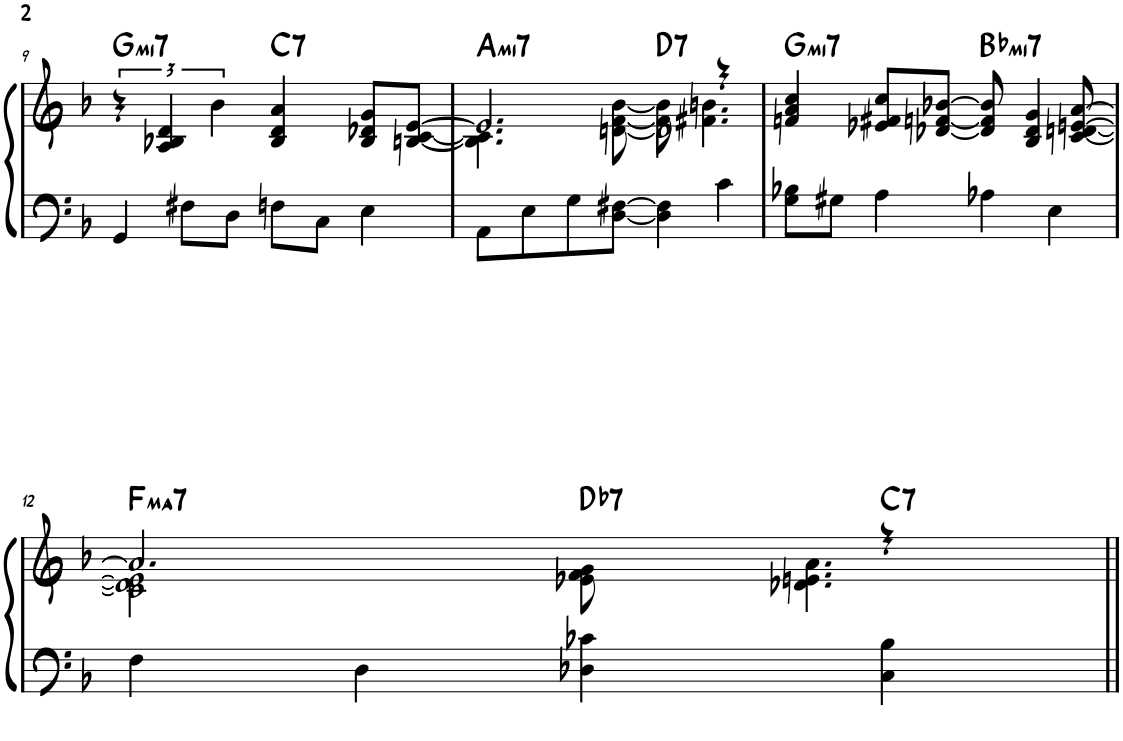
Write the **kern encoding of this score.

**kern	**kern	**harte
*part1	*part1	*part1
*staff2	*staff1	*
*I"Piano	*	*
*I'Pno.	*	*
!!LO:PB:g=z
*clefF4	*clefG2	*
*k[b-]	*k[b-]	*
*M4/4	*M4/4	*
=9	=9	=9
!	!	!LO:H:kt=mi7
4GG/	6r	G:min7
.	6A/ 6B-X/ 6d/	.
8F#X\L	.	.
.	6b-\	.
8D\J	.	.
!	!	!LO:H:kt=7
8Fn\L	4B-/ 4d/ 4a/	C:7
8C\J	.	.
4E\	8B-/ 8d-X/ 8g/L	.
.	[<8Bn/ [8c/ [8e/J	.
=10	=10	=10
*	*^	*
*	*	*^	*
!	!	!	!	!LO:H:kt=mi7
8AA\L	2.e/]	4.B\] 4.c\]	2ryy	A:min7
8E\	.	.	.	.
8G\	.	.	.	.
[8D\ [8F#X\J	.	[8dn\ [8f\ [8b-\	.	.
!	!	!	!	!LO:H:kt=7
4D\] 4F#\]	.	8f\] 8b-\]	2d\]	D:7
.	.	4.f#X\ 4.bn\	.	.
4c\	4r	.	.	.
*	*v	*v	*v	*
=11	=11	=11
!	!	!LO:H:kt=mi7
8G\ 8B-X\L	4fn/ 4a/ 4cc/	G:min7
8G#X\J	.	.
4A\	8e-X/ 8f#X/ 8cc/L	.
.	[8d-X/ [8fn/ [8b-X/J	.
!	!	!LO:H:kt=mi7
4A-X\	8d-/] 8f/] 8b-/]	Bb:min7
.	4B-/ 4d-/ 4g/	.
4E\	.	.
.	[<8c/ [<8dn/ [>8en/ [8a/	.
!!LO:LB:g=z
=12	=12	=12
*	*^	*
!	!	!	!LO:H:kt=ma7
4F\	2.a/]	2c\] 2d\] 2e\]	F:maj7
4D\	.	.	.
!	!	!	!LO:H:kt=7
4D-X\ 4c-X\	.	8e-X\ 8f\ 8g\	Db:7
.	.	4.d-X\ 4.en\ 4.a\	.
!	!	!	!LO:H:kt=7
4C\ 4B-\	4r	.	C:7
*	*v	*v	*
=||	=||	=||
*-	*-	*-
